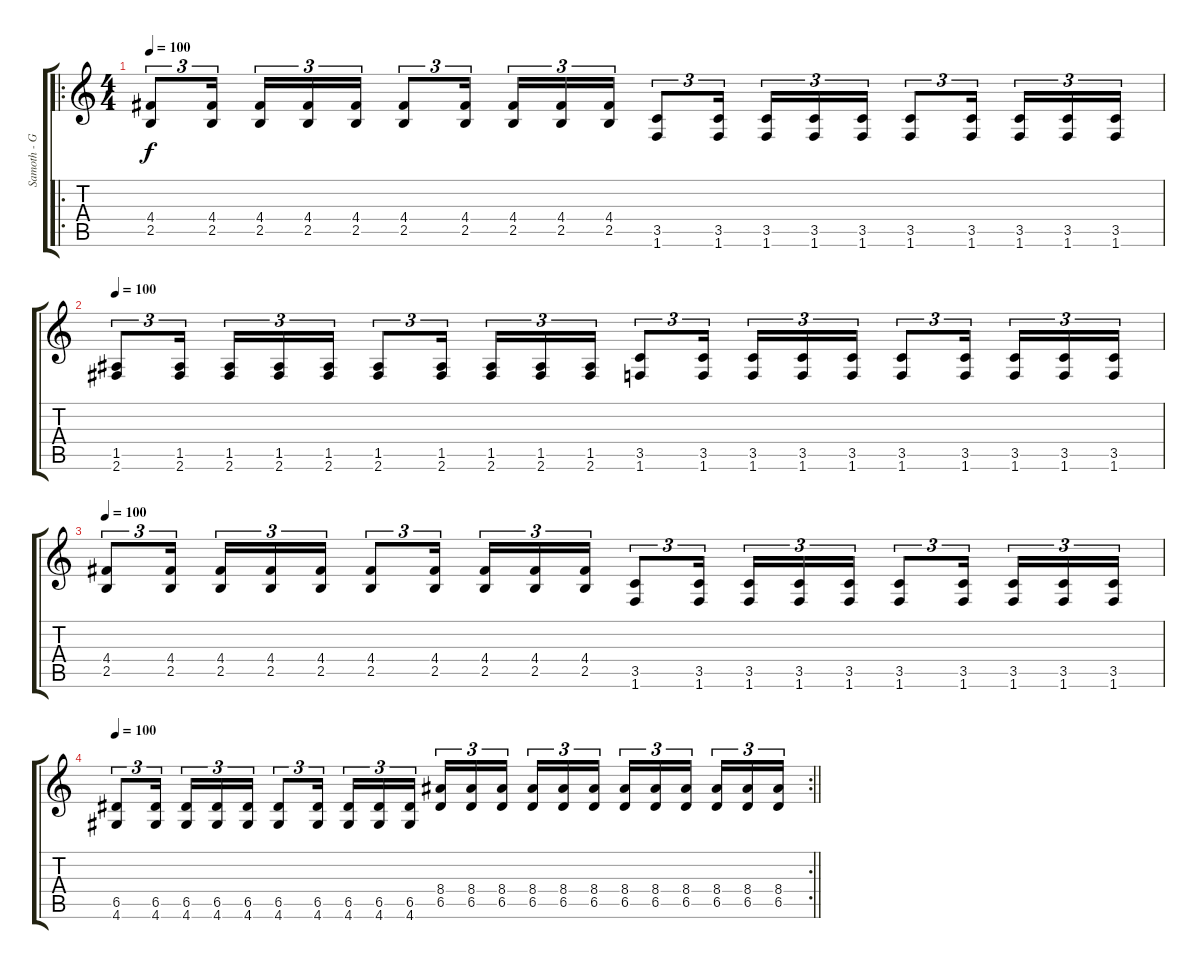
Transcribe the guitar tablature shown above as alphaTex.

\track ("Samoth - Guitar" "Samoth - G") {instrument distortionguitar}
\staff {score tabs}
\tuning (E4 B3 G3 D3 A2 E2) {hide}
\ro
\ts (4 4)
\tempo 100
\clef g2
\ks c
(4.4 2.5).8{tu (3 2) dy f} (4.4 2.5).16{tu (3 2)} (4.4 2.5).16{tu (3 2)} (4.4 2.5).16{tu (3 2)} (4.4 2.5).16{tu (3 2)} (4.4 2.5).8{tu (3 2)} (4.4 2.5).16{tu (3 2)} (4.4 2.5).16{tu (3 2)} (4.4 2.5).16{tu (3 2)} (4.4 2.5).16{tu (3 2)} (3.5 1.6).8{tu (3 2)} (3.5 1.6).16{tu (3 2)} (3.5 1.6).16{tu (3 2)} (3.5 1.6).16{tu (3 2)} (3.5 1.6).16{tu (3 2)} (3.5 1.6).8{tu (3 2)} (3.5 1.6).16{tu (3 2)} (3.5 1.6).16{tu (3 2)} (3.5 1.6).16{tu (3 2)} (3.5 1.6).16{tu (3 2)} |
\tempo 100
(1.5 2.6).8{tu (3 2)} (1.5 2.6).16{tu (3 2)} (1.5 2.6).16{tu (3 2)} (1.5 2.6).16{tu (3 2)} (1.5 2.6).16{tu (3 2)} (1.5 2.6).8{tu (3 2)} (1.5 2.6).16{tu (3 2)} (1.5 2.6).16{tu (3 2)} (1.5 2.6).16{tu (3 2)} (1.5 2.6).16{tu (3 2)} (3.5 1.6).8{tu (3 2)} (3.5 1.6).16{tu (3 2)} (3.5 1.6).16{tu (3 2)} (3.5 1.6).16{tu (3 2)} (3.5 1.6).16{tu (3 2)} (3.5 1.6).8{tu (3 2)} (3.5 1.6).16{tu (3 2)} (3.5 1.6).16{tu (3 2)} (3.5 1.6).16{tu (3 2)} (3.5 1.6).16{tu (3 2)} |
\tempo 100
(4.4 2.5).8{tu (3 2)} (4.4 2.5).16{tu (3 2)} (4.4 2.5).16{tu (3 2)} (4.4 2.5).16{tu (3 2)} (4.4 2.5).16{tu (3 2)} (4.4 2.5).8{tu (3 2)} (4.4 2.5).16{tu (3 2)} (4.4 2.5).16{tu (3 2)} (4.4 2.5).16{tu (3 2)} (4.4 2.5).16{tu (3 2)} (3.5 1.6).8{tu (3 2)} (3.5 1.6).16{tu (3 2)} (3.5 1.6).16{tu (3 2)} (3.5 1.6).16{tu (3 2)} (3.5 1.6).16{tu (3 2)} (3.5 1.6).8{tu (3 2)} (3.5 1.6).16{tu (3 2)} (3.5 1.6).16{tu (3 2)} (3.5 1.6).16{tu (3 2)} (3.5 1.6).16{tu (3 2)} |
\rc 2
\tempo 100
\barLineRight lightlight
(6.5 4.6).8{tu (3 2)} (6.5 4.6).16{tu (3 2)} (6.5 4.6).16{tu (3 2)} (6.5 4.6).16{tu (3 2)} (6.5 4.6).16{tu (3 2)} (6.5 4.6).8{tu (3 2)} (6.5 4.6).16{tu (3 2)} (6.5 4.6).16{tu (3 2)} (6.5 4.6).16{tu (3 2)} (6.5 4.6).16{tu (3 2)} (8.4 6.5).16{tu (3 2)} (8.4 6.5).16{tu (3 2)} (8.4 6.5).16{tu (3 2)} (8.4 6.5).16{tu (3 2)} (8.4 6.5).16{tu (3 2)} (8.4 6.5).16{tu (3 2)} (8.4 6.5).16{tu (3 2)} (8.4 6.5).16{tu (3 2)} (8.4 6.5).16{tu (3 2)} (8.4 6.5).16{tu (3 2)} (8.4 6.5).16{tu (3 2)} (8.4 6.5).16{tu (3 2)}
